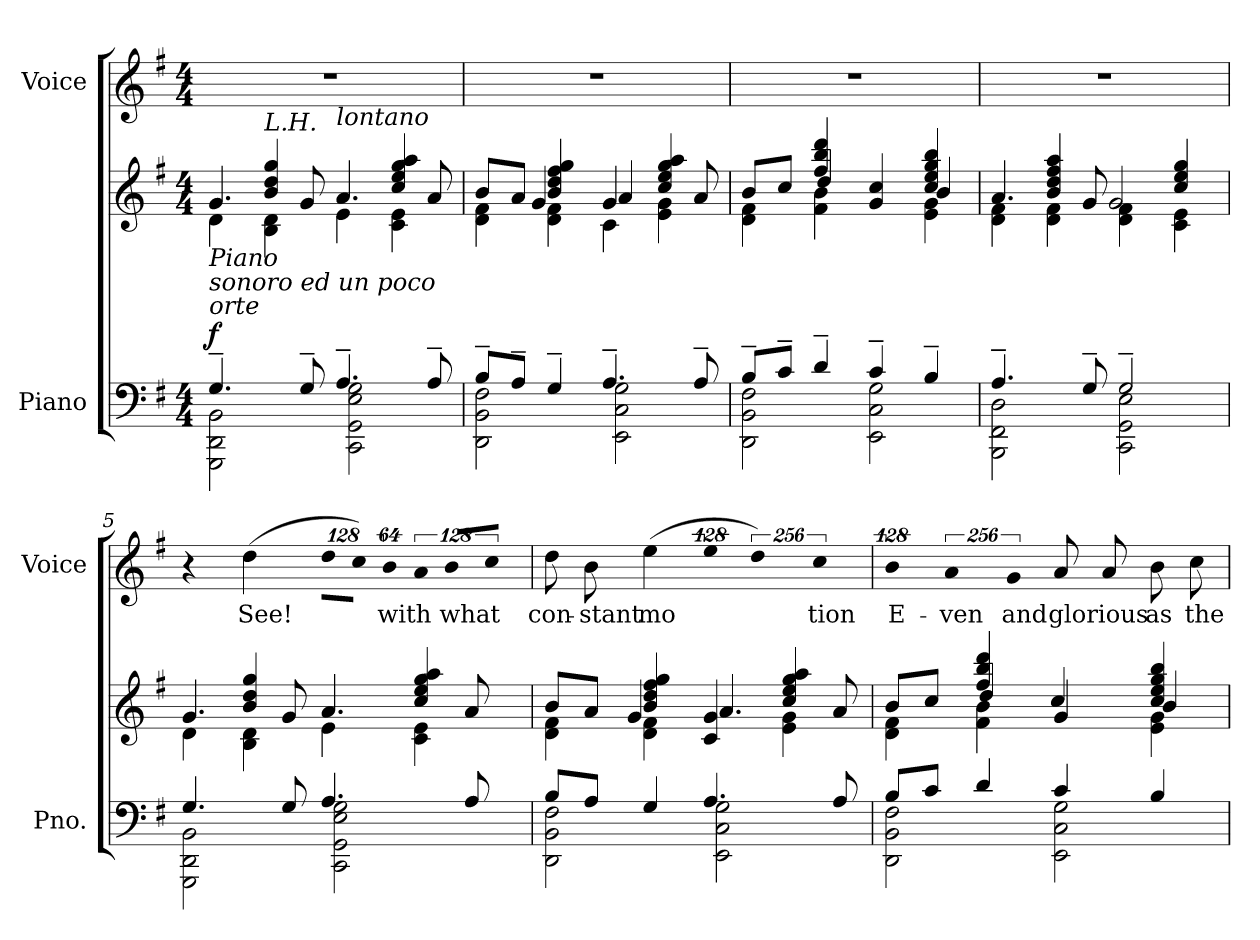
**kern	**kern	**dynam	**kern	**text
*part2	*part2	*part2	*part1	*part1
*staff3	*staff2	*staff2/3	*staff1	*staff1
*I"Piano	*	*	*I"Voice	*
*I'Pno.	*	*	*I'Voice	*
!!LO:PB:g=z
*clefF4	*clefG2	*	*clefG2	*
*k[f#]	*k[f#]	*	*k[f#]	*
*G:	*G:	*	*G:	*
*M4/4	*M4/4	*	*M4/4	*
*MM100	*MM100	*	*MM100	*
=1	=1	=1	=1	=1
*^	*^	*	*	*
*	*	*	*^	*	*	*
!	!	!LO:TX:b:i:t=Piano	!	!	!	!	!
!	!	!LO:TX:b:i:t=sonoro ed un poco	!	!	!	!	!
!	!	!LO:TX:b:i:t=orte	!	!	!	!	!
4.G~i/	2GGGi\ 2DDi 2BBi	4ryy	4di\	4.gi/	f	1r	.
!	!	!LO:TX:a:i:t=L.H.	!	!	!	!	!
.	.	4bi/ 4ddi 4ggi	4Bi\ 4di	.	.	.	.
8G~i/	.	.	.	8gi/	.	.	.
!	!	!LO:TX:a:i:t=lontano	!	!	!	!	!
4.A~i/	2CCi\ 2GGi 2Ei 2Gi	4ryy	4ei\	4.ai/	.	.	.
.	.	4cci/ 4eei 4ggi 4aai	4ci\ 4ei	.	.	.	.
8A~i/	.	.	.	8ai/	.	.	.
=2	=2	=2	=2	=2	=2	=2	=2
8B~i/L	2DDi\ 2BBi 2F#i	4ryy	4di\ 4f#i	8bi/L	.	1r	.
8A~i/J	.	.	.	8ai/J	.	.	.
4G~i/	.	4bi/ 4ddi 4ff#i 4ggi	4di\ 4f#i	4gi/	.	.	.
4.A~i/	2EEi\ 2Ci 2Gi	4gi/	4ai/	4ci\	.	.	.
.	.	4cci/ 4eei 4ggi 4aai	4ei\ 4gi	8ryy	.	.	.
8A~i/	.	.	.	8ai/	.	.	.
=3	=3	=3	=3	=3	=3	=3	=3
8B~i/L	2DDi\ 2BBi 2F#i	4ryy	4di\ 4f#i	8bi/L	.	1r	.
8c~i/J	.	.	.	8cci/J	.	.	.
4d~i/	.	4ff#i/ 4bbi 4dddi	4f#i\ 4bi	4ddi/	.	.	.
4c~i/	2EEi\ 2Ci 2Gi	4ryy	4gi/ 4cci	4ryy	.	.	.
4B~i/	.	4cci/ 4eei 4ggi 4bbi	4ei\ 4gi	4bi/	.	.	.
!!LO:LB:g=z
=4	=4	=4	=4	=4	=4	=4	=4
4.A~i/	2BBBi\ 2FF#i 2Di	4ryy	4di\ 4f#i	4.ai/	.	1r	.
.	.	4bi/ 4ddi 4ff#i 4aai	4di\ 4f#i	.	.	.	.
8G~i/	.	.	.	8gi/	.	.	.
2G~i/	2CCi\ 2GGi 2Ei	4ryy	4di\ 4f#i	2gi/	.	.	.
.	.	4cci/ 4eei 4ggi	4ci\ 4ei	.	.	.	.
=5	=5	=5	=5	=5	=5	=5	=5
4.Gi/	2GGGi\ 2DDi 2BBi	4ryy	4di\	4.gi/	.	4r	.
!	!	!	!	!	!	!	!LO:LY:b:color=#000000
.	.	4bi/ 4ddi 4ggi	4Bi\ 4di	.	.	(4ddi\	See!
8Gi/	.	.	.	8gi/	.	.	.
!	!	!	!	!	!	!LO:N:vis=8	!
4.Ai/	2CCi\ 2GGi 2Ei 2Gi	4ryy	4ei\	4.ai/	.	1024%85ddi\L	.
!	!	!	!	!	!	!LO:N:vis=8	!
.	.	.	.	.	.	1024%85cci\J)	.
!	!	!	!	!	!	!LO:N:vis=8	!
!	!	!	!	!	!	!	!LO:LY:b:color=#000000
.	.	.	.	.	.	512%43bi\	with
!	!	!	!	!	!	!LO:N:vis=8	!
.	.	4cci/ 4eei 4ggi 4aai	4ci\ 4ei	.	.	1024%85ai/	.
!	!	!	!	!	!	!LO:N:vis=8	!
!	!	!	!	!	!	!	!LO:LY:b:color=#000000
.	.	.	.	.	.	1024%85bi/L	what
8Ai/	.	.	.	8ai/	.	.	.
!	!	!	!	!	!	!LO:N:vis=8	!
.	.	.	.	.	.	512%43cci/J	.
=6	=6	=6	=6	=6	=6	=6	=6
!	!	!	!	!	!	!	!LO:LY:b:color=#000000
8Bi/L	2DDi\ 2BBi 2F#i	4ryy	4di\ 4f#i	8bi/L	.	8ddi\	con-
!	!	!	!	!	!	!	!LO:LY:b:color=#000000
8Ai/J	.	.	.	8ai/J	.	8bi\	-stant
!	!	!	!	!	!	!	!LO:LY:b:color=#000000
4Gi/	.	4bi/ 4ddi 4ff#i 4ggi	4di\ 4f#i	4gi/	.	(4eei\	mo
!	!	!	!	!	!	!LO:N:vis=4	!
4.Ai/	2EEi\ 2Ci 2Gi	4ci/ 4gi	4ryy	4.ai/	.	512%85eei\	.
!	!	!	!	!	!	!LO:N:vis=4	!
.	.	.	.	.	.	1024%171ddi\)	.
.	.	4cci/ 4eei 4ggi 4aai	4ei\ 4gi	.	.	.	.
!	!	!	!	!	!	!LO:N:vis=4	!
!	!	!	!	!	!	!	!LO:LY:b:color=#000000
.	.	.	.	.	.	1024%171cci\	tion
8Ai/	.	.	.	8ai/	.	.	.
!!LO:LB:g=z
=7	=7	=7	=7	=7	=7	=7	=7
!	!	!	!	!	!	!LO:N:vis=4	!
!	!	!	!	!	!	!	!LO:LY:b:color=#000000
8Bi/L	2DDi\ 2BBi 2F#i	4ryy	4di\ 4f#i	8bi/L	.	512%85bi/	E-
8ci/J	.	.	.	8cci/J	.	.	.
!	!	!	!	!	!	!LO:N:vis=4	!
!	!	!	!	!	!	!	!LO:LY:b:color=#000000
.	.	.	.	.	.	1024%171ai/	-ven
4di/	.	4ff#i/ 4bbi 4dddi	4f#i\ 4bi	4ddi/	.	.	.
!	!	!	!	!	!	!LO:N:vis=4	!
!	!	!	!	!	!	!	!LO:LY:b:color=#000000
.	.	.	.	.	.	1024%171gi/	and
!	!	!	!	!	!	!	!LO:LY:b:color=#000000
4ci/	2EEi\ 2Ci 2Gi	4ryy	4gi/	4cci/	.	8ai/	glorious
.	.	.	.	.	.	8ai/	.
!	!	!	!	!	!	!	!LO:LY:b:color=#000000
4Bi/	.	4cci/ 4eei 4ggi 4bbi	4ei\ 4gi	4bi/	.	8bi\	as
!	!	!	!	!	!	!	!LO:LY:b:color=#000000
.	.	.	.	.	.	8cci\	the
*v	*v	*	*	*	*	*	*
*	*v	*v	*v	*	*	*
=	=	=	=	=
*-	*-	*-	*-	*-
